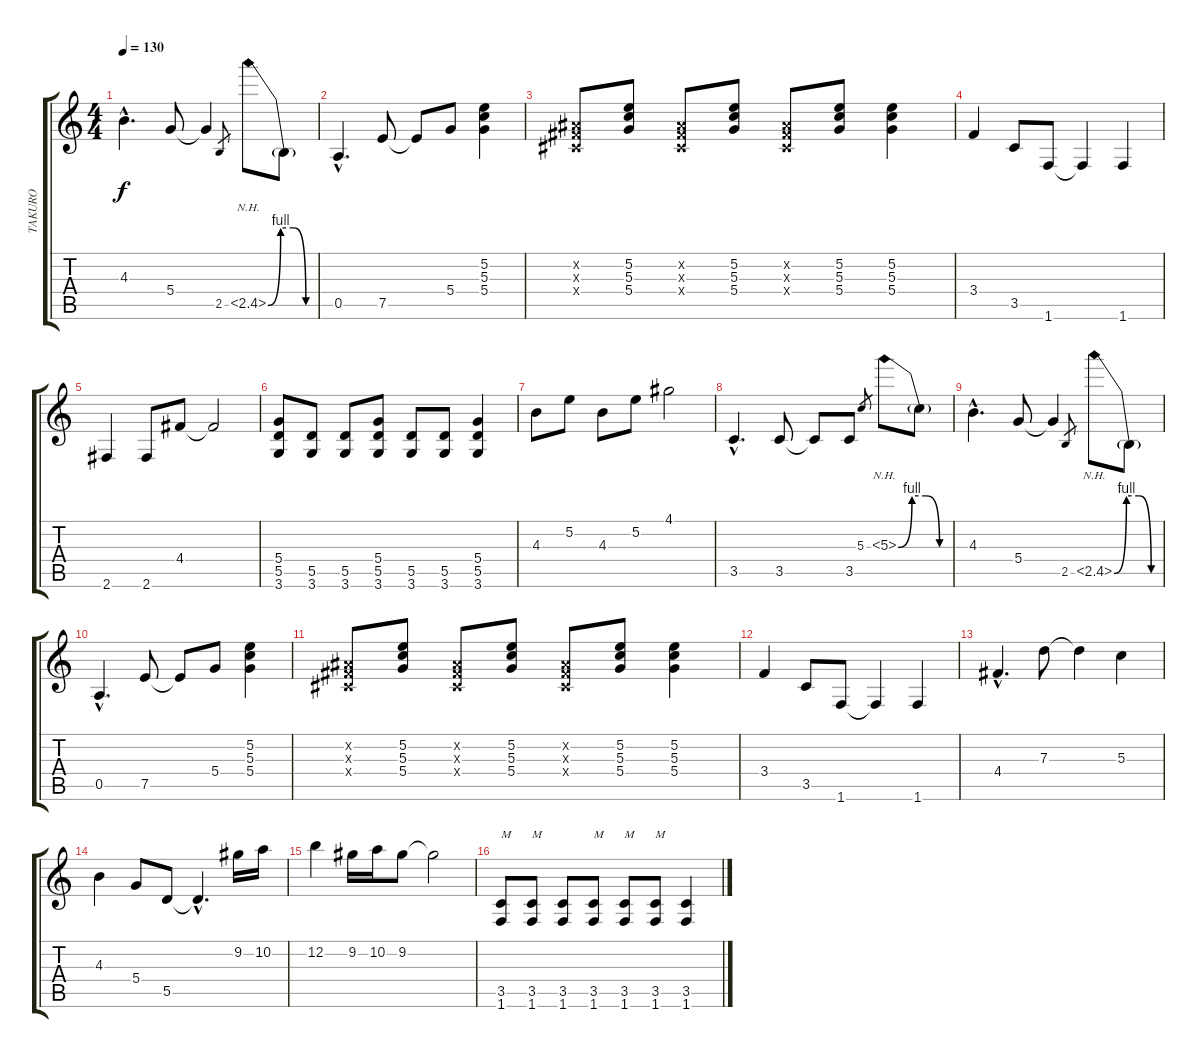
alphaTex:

\track ("TAKURO" "TAKURO") {instrument distortionguitar}
\staff {score tabs}
\tuning (E4 B3 G3 D3 A2 E2) {hide}
\ts (4 4)
\tempo 130
\clef g2
\ks c
4.3{hac}.4{d dy f} 5.4.8 5.4{t}.4 2.5.8{gr} 2.5{be (custom 0 0 15 4 30 4 45 0 60 0) nh}.8 2.5{t}.8 |
0.5{hac}.4{d} 7.5.8 7.5{t}.8 5.4.8 (5.2 5.3 5.4).4 |
(-1.2{x} -1.3{x} -1.4{x}).8 (5.2 5.3 5.4).8 (-1.2{x} -1.3{x} -1.4{x}).8 (5.2 5.3 5.4).8 (-1.2{x} -1.3{x} -1.4{x}).8 (5.2 5.3 5.4).8 (5.2 5.3 5.4).4 |
3.4.4 3.5.8 1.6.8 1.6{t}.4 1.6.4 |
2.6.4 2.6.8 4.4.8 4.4{t}.2 |
(5.4 5.5 3.6).8 (5.5 3.6).8 (5.5 3.6).8 (5.4 5.5 3.6).8 (5.5 3.6).8 (5.5 3.6).8 (5.4 5.5 3.6).4 |
4.3.8 5.2.8 4.3.8 5.2.8 4.1.2 |
3.5{hac}.4{d} 3.5.8 3.5{t}.8 3.5.8 5.3.8{gr} 5.3{be (custom 0 0 15 4 30 4 45 0 60 0) nh}.8 5.3{t}.8 |
4.3{hac}.4{d} 5.4.8 5.4{t}.4 2.5.8{gr} 2.5{be (custom 0 0 15 4 30 4 45 0 60 0) nh}.8 2.5{t}.8 |
0.5{hac}.4{d} 7.5.8 7.5{t}.8 5.4.8 (5.2 5.3 5.4).4 |
(-1.2{x} -1.3{x} -1.4{x}).8 (5.2 5.3 5.4).8 (-1.2{x} -1.3{x} -1.4{x}).8 (5.2 5.3 5.4).8 (-1.2{x} -1.3{x} -1.4{x}).8 (5.2 5.3 5.4).8 (5.2 5.3 5.4).4 |
3.4.4 3.5.8 1.6.8 1.6{t}.4 1.6.4 |
4.4{hac}.4{d} 7.3.8 7.3{t}.4 5.3.4 |
4.3.4 5.4.8 5.5.8 5.5{hac t}.4{d} 9.2.16 10.2.16 |
12.2.4 9.2.16 10.2.16 9.2.8 9.2{t}.2 |
(3.5 1.6).8{txt "M"} (3.5 1.6).8{txt "M"} (3.5 1.6).8 (3.5 1.6).8{txt "M"} (3.5 1.6).8{txt "M"} (3.5 1.6).8{txt "M"} (3.5 1.6).4
